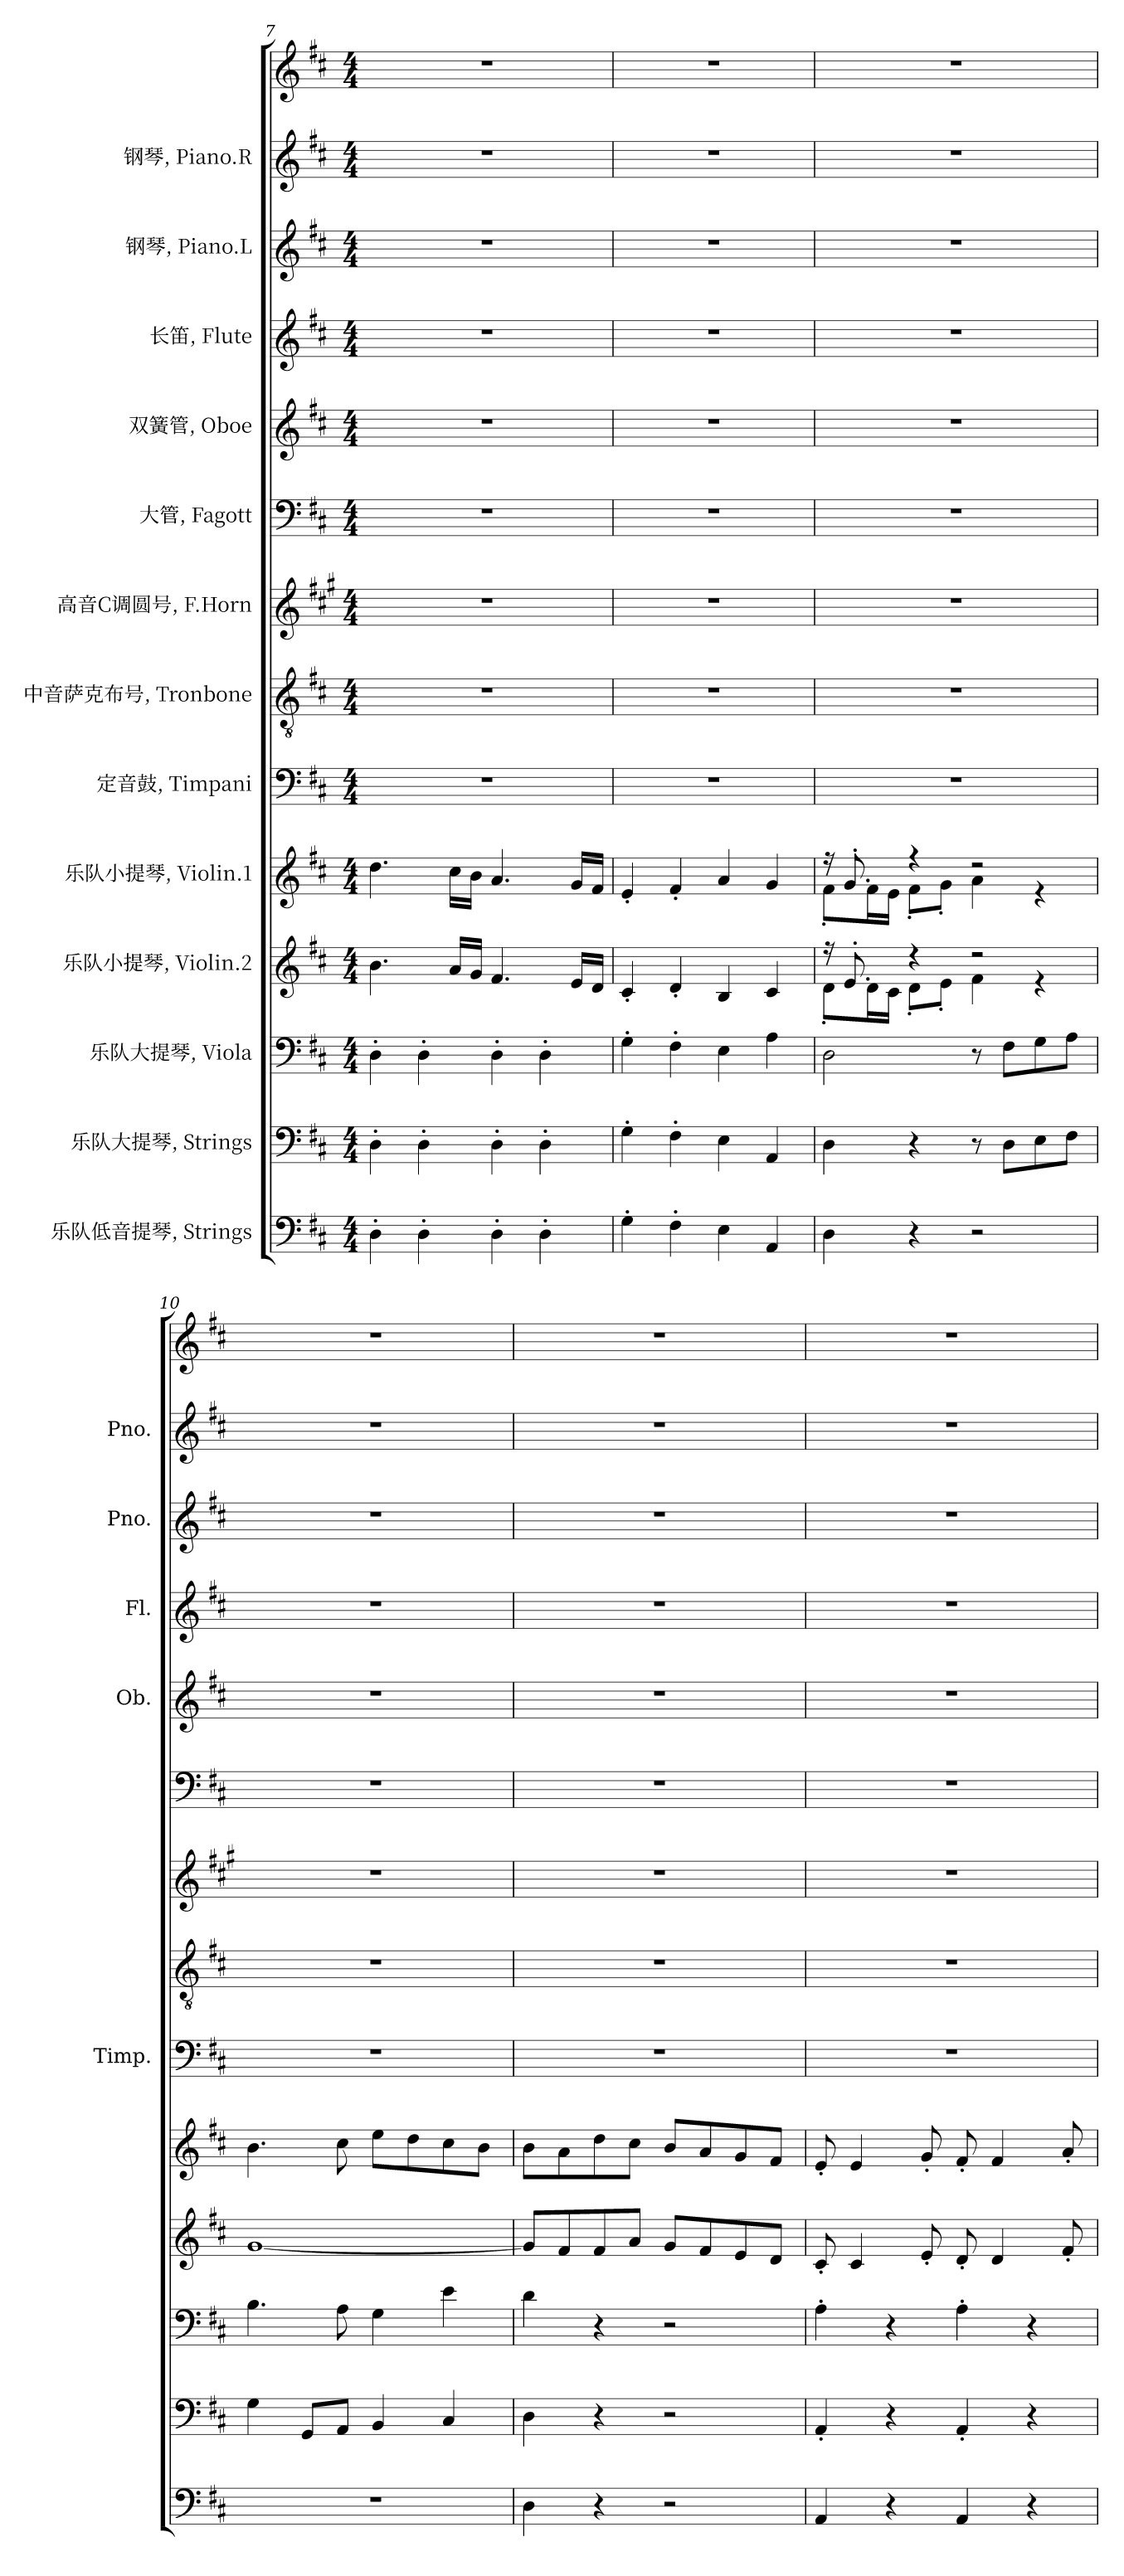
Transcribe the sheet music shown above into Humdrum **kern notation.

**kern	**kern	**kern	**kern	**kern	**kern	**kern	**kern	**kern	**kern	**kern	**kern	**kern	**kern
*part13	*part12	*part11	*part10	*part9	*part8	*part7	*part6	*part5	*part4	*part3	*part2	*part1	*part1
*staff14	*staff13	*staff12	*staff11	*staff10	*staff9	*staff8	*staff7	*staff6	*staff5	*staff4	*staff3	*staff2	*staff1
*I"乐队低音提琴, Strings	*I"乐队大提琴, Strings	*I"乐队大提琴, Viola	*I"乐队小提琴, Violin.2	*I"乐队小提琴, Violin.1	*I"定音鼓, Timpani	*I"中音萨克布号, Tronbone	*I"高音C调圆号, F.Horn	*I"大管, Fagott	*I"双簧管, Oboe	*I"长笛, Flute	*I"钢琴, Piano.L	*I"钢琴, Piano.R	*
*	*	*	*	*	*I'Timp.	*	*	*	*I'Ob.	*I'Fl.	*I'Pno.	*I'Pno.	*
*clefF4	*clefF4	*clefF4	*clefG2	*clefG2	*clefF4	*clefGv2	*clefG2	*clefF4	*clefG2	*clefG2	*clefG2	*clefG2	*clefG2
*ITrd7c12	*	*	*	*	*	*	*ITrd4c7	*	*	*	*	*	*
*k[f#c#]	*k[f#c#]	*k[f#c#]	*k[f#c#]	*k[f#c#]	*k[f#c#]	*k[f#c#]	*k[f#c#]	*k[f#c#]	*k[f#c#]	*k[f#c#]	*k[f#c#]	*k[f#c#]	*k[f#c#]
*M4/4	*M4/4	*M4/4	*M4/4	*M4/4	*M4/4	*M4/4	*M4/4	*M4/4	*M4/4	*M4/4	*M4/4	*M4/4	*M4/4
=7	=7	=7	=7	=7	=7	=7	=7	=7	=7	=7	=7	=7	=7
4DD'\	4D'\	4D'\	4.b\	4.dd\	1r	1r	1r	1r	1r	1r	1r	1r	1r
4DD'\	4D'\	4D'\	.	.	.	.	.	.	.	.	.	.	.
.	.	.	16a/LL	16cc#\LL	.	.	.	.	.	.	.	.	.
.	.	.	16g/JJ	16b\JJ	.	.	.	.	.	.	.	.	.
4DD'\	4D'\	4D'\	4.f#/	4.a/	.	.	.	.	.	.	.	.	.
4DD'\	4D'\	4D'\	.	.	.	.	.	.	.	.	.	.	.
.	.	.	16e/LL	16g/LL	.	.	.	.	.	.	.	.	.
.	.	.	16d/JJ	16f#/JJ	.	.	.	.	.	.	.	.	.
=8	=8	=8	=8	=8	=8	=8	=8	=8	=8	=8	=8	=8	=8
4GG'\	4G'\	4G'\	4c#'/	4e'/	1r	1r	1r	1r	1r	1r	1r	1r	1r
4FF#'\	4F#'\	4F#'\	4d'/	4f#'/	.	.	.	.	.	.	.	.	.
4EE\	4E\	4E\	4B/	4a/	.	.	.	.	.	.	.	.	.
4AAA/	4AA/	4A\	4c#/	4g/	.	.	.	.	.	.	.	.	.
!!LO:PB:g=z
=9	=9	=9	=9	=9	=9	=9	=9	=9	=9	=9	=9	=9	=9
*	*	*	*^	*^	*	*	*	*	*	*	*	*	*
4DD\	4D\	2D\	16r	8d'\L	16r	8f#'\L	1r	1r	1r	1r	1r	1r	1r	1r	1r
.	.	.	8.e'/	.	8.g'/	.	.	.	.	.	.	.	.	.	.
.	.	.	.	16d\L	.	16f#\L	.	.	.	.	.	.	.	.	.
.	.	.	.	16c#\JJ	.	16e\JJ	.	.	.	.	.	.	.	.	.
4r	4r	.	4r	8d'\L	4r	8f#'\L	.	.	.	.	.	.	.	.	.
.	.	.	.	8e'\J	.	8g'\J	.	.	.	.	.	.	.	.	.
2r	8r	8r	2r	4f#\	2r	4a\	.	.	.	.	.	.	.	.	.
.	8D\L	8F#\L	.	.	.	.	.	.	.	.	.	.	.	.	.
.	8E\	8G\	.	4r	.	4r	.	.	.	.	.	.	.	.	.
.	8F#\J	8A\J	.	.	.	.	.	.	.	.	.	.	.	.	.
*	*	*	*v	*v	*	*	*	*	*	*	*	*	*	*	*
*	*	*	*	*v	*v	*	*	*	*	*	*	*	*	*
=10	=10	=10	=10	=10	=10	=10	=10	=10	=10	=10	=10	=10	=10
1r	4G\	4.B\	[1g	4.b\	1r	1r	1r	1r	1r	1r	1r	1r	1r
.	8GG/L	.	.	.	.	.	.	.	.	.	.	.	.
.	8AA/J	8A\	.	8cc#\	.	.	.	.	.	.	.	.	.
.	4BB/	4G\	.	8ee\L	.	.	.	.	.	.	.	.	.
.	.	.	.	8dd\	.	.	.	.	.	.	.	.	.
.	4C#/	4e\	.	8cc#\	.	.	.	.	.	.	.	.	.
.	.	.	.	8b\J	.	.	.	.	.	.	.	.	.
=11	=11	=11	=11	=11	=11	=11	=11	=11	=11	=11	=11	=11	=11
4DD\	4D\	4d\	8g/L]	8b\L	1r	1r	1r	1r	1r	1r	1r	1r	1r
.	.	.	8f#/	8a\	.	.	.	.	.	.	.	.	.
4r	4r	4r	8f#/	8dd\	.	.	.	.	.	.	.	.	.
.	.	.	8a/J	8cc#\J	.	.	.	.	.	.	.	.	.
2r	2r	2r	8g/L	8b/L	.	.	.	.	.	.	.	.	.
.	.	.	8f#/	8a/	.	.	.	.	.	.	.	.	.
.	.	.	8e/	8g/	.	.	.	.	.	.	.	.	.
.	.	.	8d/J	8f#/J	.	.	.	.	.	.	.	.	.
=12	=12	=12	=12	=12	=12	=12	=12	=12	=12	=12	=12	=12	=12
4AAA/	4AA'/	4A'\	8c#'/	8e'/	1r	1r	1r	1r	1r	1r	1r	1r	1r
.	.	.	4c#/	4e/	.	.	.	.	.	.	.	.	.
4r	4r	4r	.	.	.	.	.	.	.	.	.	.	.
.	.	.	8e'/	8g'/	.	.	.	.	.	.	.	.	.
4AAA/	4AA'/	4A'\	8d'/	8f#'/	.	.	.	.	.	.	.	.	.
.	.	.	4d/	4f#/	.	.	.	.	.	.	.	.	.
4r	4r	4r	.	.	.	.	.	.	.	.	.	.	.
.	.	.	8f#'/	8a'/	.	.	.	.	.	.	.	.	.
=	=	=	=	=	=	=	=	=	=	=	=	=	=
*-	*-	*-	*-	*-	*-	*-	*-	*-	*-	*-	*-	*-	*-
